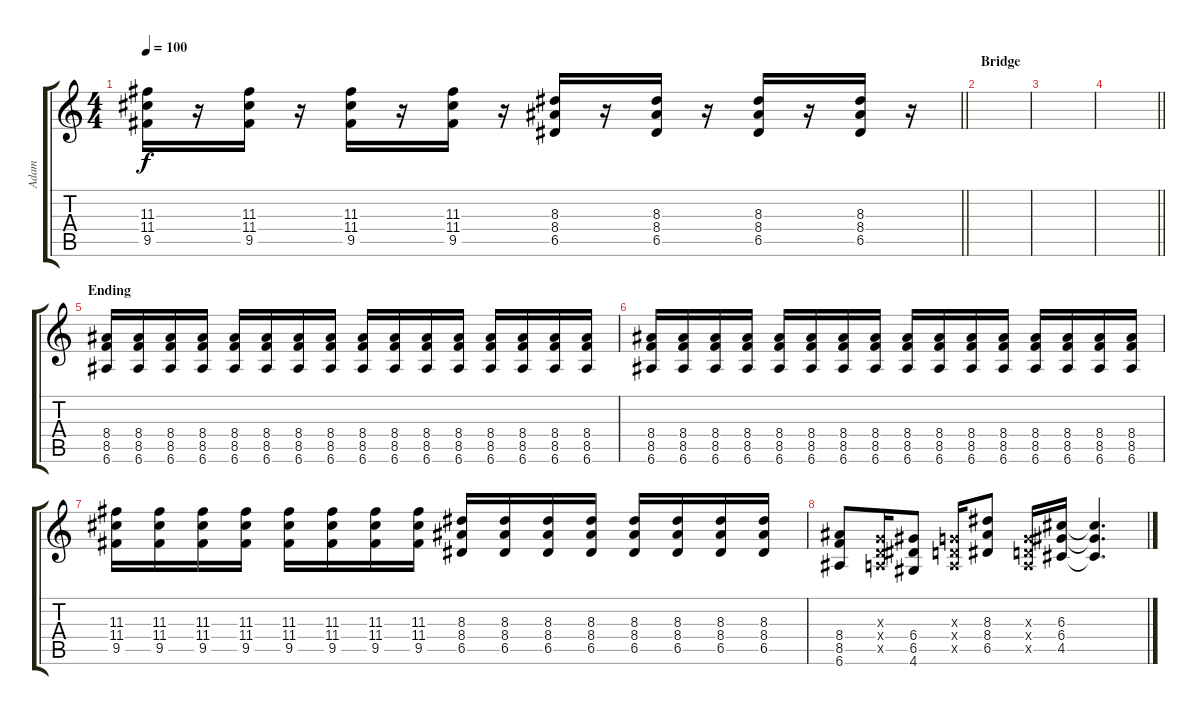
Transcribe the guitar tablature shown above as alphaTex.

\track ("Adam" "Adam") {instrument distortionguitar}
\staff {score tabs}
\tuning (E4 B3 G3 D3 A2 E2) {hide}
\ts (4 4)
\tempo 100
\clef g2
\barLineRight lightlight
\ks c
(11.3 11.4 9.5).16{dy f} r.16 (11.3 11.4 9.5).16 r.16 (11.3 11.4 9.5).16 r.16 (11.3 11.4 9.5).16 r.16 (8.3 8.4 6.5).16 r.16 (8.3 8.4 6.5).16 r.16 (8.3 8.4 6.5).16 r.16 (8.3 8.4 6.5).16 r.16 |
\section ("" "Bridge")
|
|
\barLineRight lightlight
|
\section ("" "Ending")
(8.4 8.5 6.6).16 (8.4 8.5 6.6).16 (8.4 8.5 6.6).16 (8.4 8.5 6.6).16 (8.4 8.5 6.6).16 (8.4 8.5 6.6).16 (8.4 8.5 6.6).16 (8.4 8.5 6.6).16 (8.4 8.5 6.6).16 (8.4 8.5 6.6).16 (8.4 8.5 6.6).16 (8.4 8.5 6.6).16 (8.4 8.5 6.6).16 (8.4 8.5 6.6).16 (8.4 8.5 6.6).16 (8.4 8.5 6.6).16 |
(8.4 8.5 6.6).16 (8.4 8.5 6.6).16 (8.4 8.5 6.6).16 (8.4 8.5 6.6).16 (8.4 8.5 6.6).16 (8.4 8.5 6.6).16 (8.4 8.5 6.6).16 (8.4 8.5 6.6).16 (8.4 8.5 6.6).16 (8.4 8.5 6.6).16 (8.4 8.5 6.6).16 (8.4 8.5 6.6).16 (8.4 8.5 6.6).16 (8.4 8.5 6.6).16 (8.4 8.5 6.6).16 (8.4 8.5 6.6).16 |
(11.3 11.4 9.5).16 (11.3 11.4 9.5).16 (11.3 11.4 9.5).16 (11.3 11.4 9.5).16 (11.3 11.4 9.5).16 (11.3 11.4 9.5).16 (11.3 11.4 9.5).16 (11.3 11.4 9.5).16 (8.3 8.4 6.5).16 (8.3 8.4 6.5).16 (8.3 8.4 6.5).16 (8.3 8.4 6.5).16 (8.3 8.4 6.5).16 (8.3 8.4 6.5).16 (8.3 8.4 6.5).16 (8.3 8.4 6.5).16 |
(8.4 8.5 6.6).8 (0.3{x} 0.4{x} 0.5{x}).16 (6.4 6.5 4.6).8 (0.3{x} 0.4{x} 0.5{x}).16 (8.3 8.4 6.5).8 (0.3{x} 0.4{x} 0.5{x}).16 (6.3 6.4 4.5).16 (6.3{t} 6.4{t} 4.5{t}).4{d}
